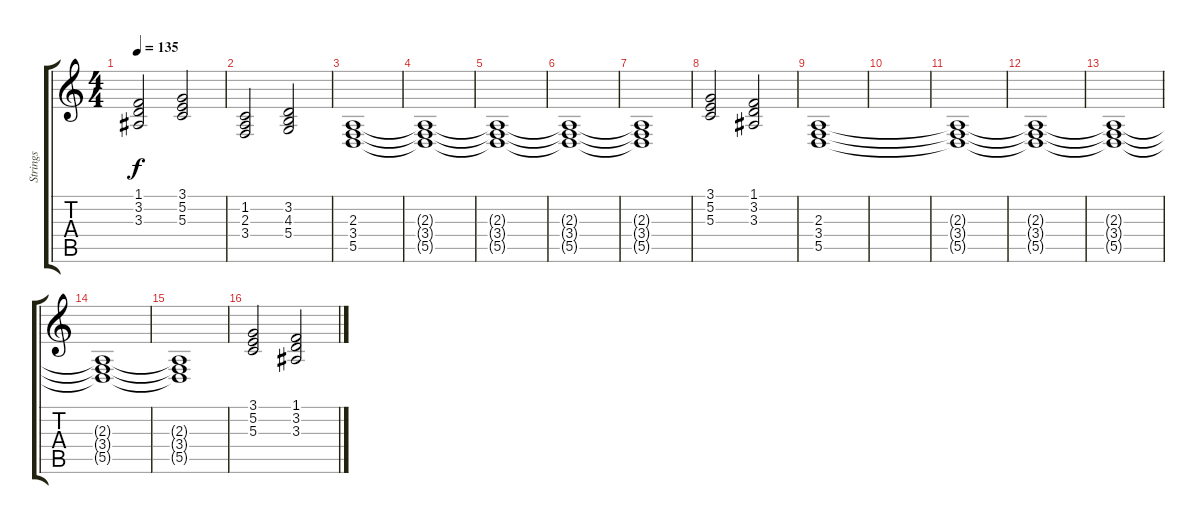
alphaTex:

\track ("Strings" "Strings") {instrument stringensemble1}
\staff {score tabs}
\tuning (E4 B3 G3 D3 A2 E2) {hide}
\ts (4 4)
\tempo 135
\clef g2
\ks c
(1.1 3.2 3.3).2{dy f} (3.1 5.2 5.3).2 |
(1.2 2.3 3.4).2 (3.2 4.3 5.4).2 |
(2.3 3.4 5.5).1 |
(2.3{t} 3.4{t} 5.5{t}).1 |
(2.3{t} 3.4{t} 5.5{t}).1 |
(2.3{t} 3.4{t} 5.5{t}).1 |
(2.3{t} 3.4{t} 5.5{t}).1 |
(3.1 5.2 5.3).2{volume 11} (1.1 3.2 3.3).2 |
(2.3 3.4 5.5).1 |
|
(2.3{t} 3.4{t} 5.5{t}).1 |
(2.3{t} 3.4{t} 5.5{t}).1 |
(2.3{t} 3.4{t} 5.5{t}).1 |
(2.3{t} 3.4{t} 5.5{t}).1 |
(2.3{t} 3.4{t} 5.5{t}).1 |
(3.1 5.2 5.3).2{volume 11} (1.1 3.2 3.3).2
